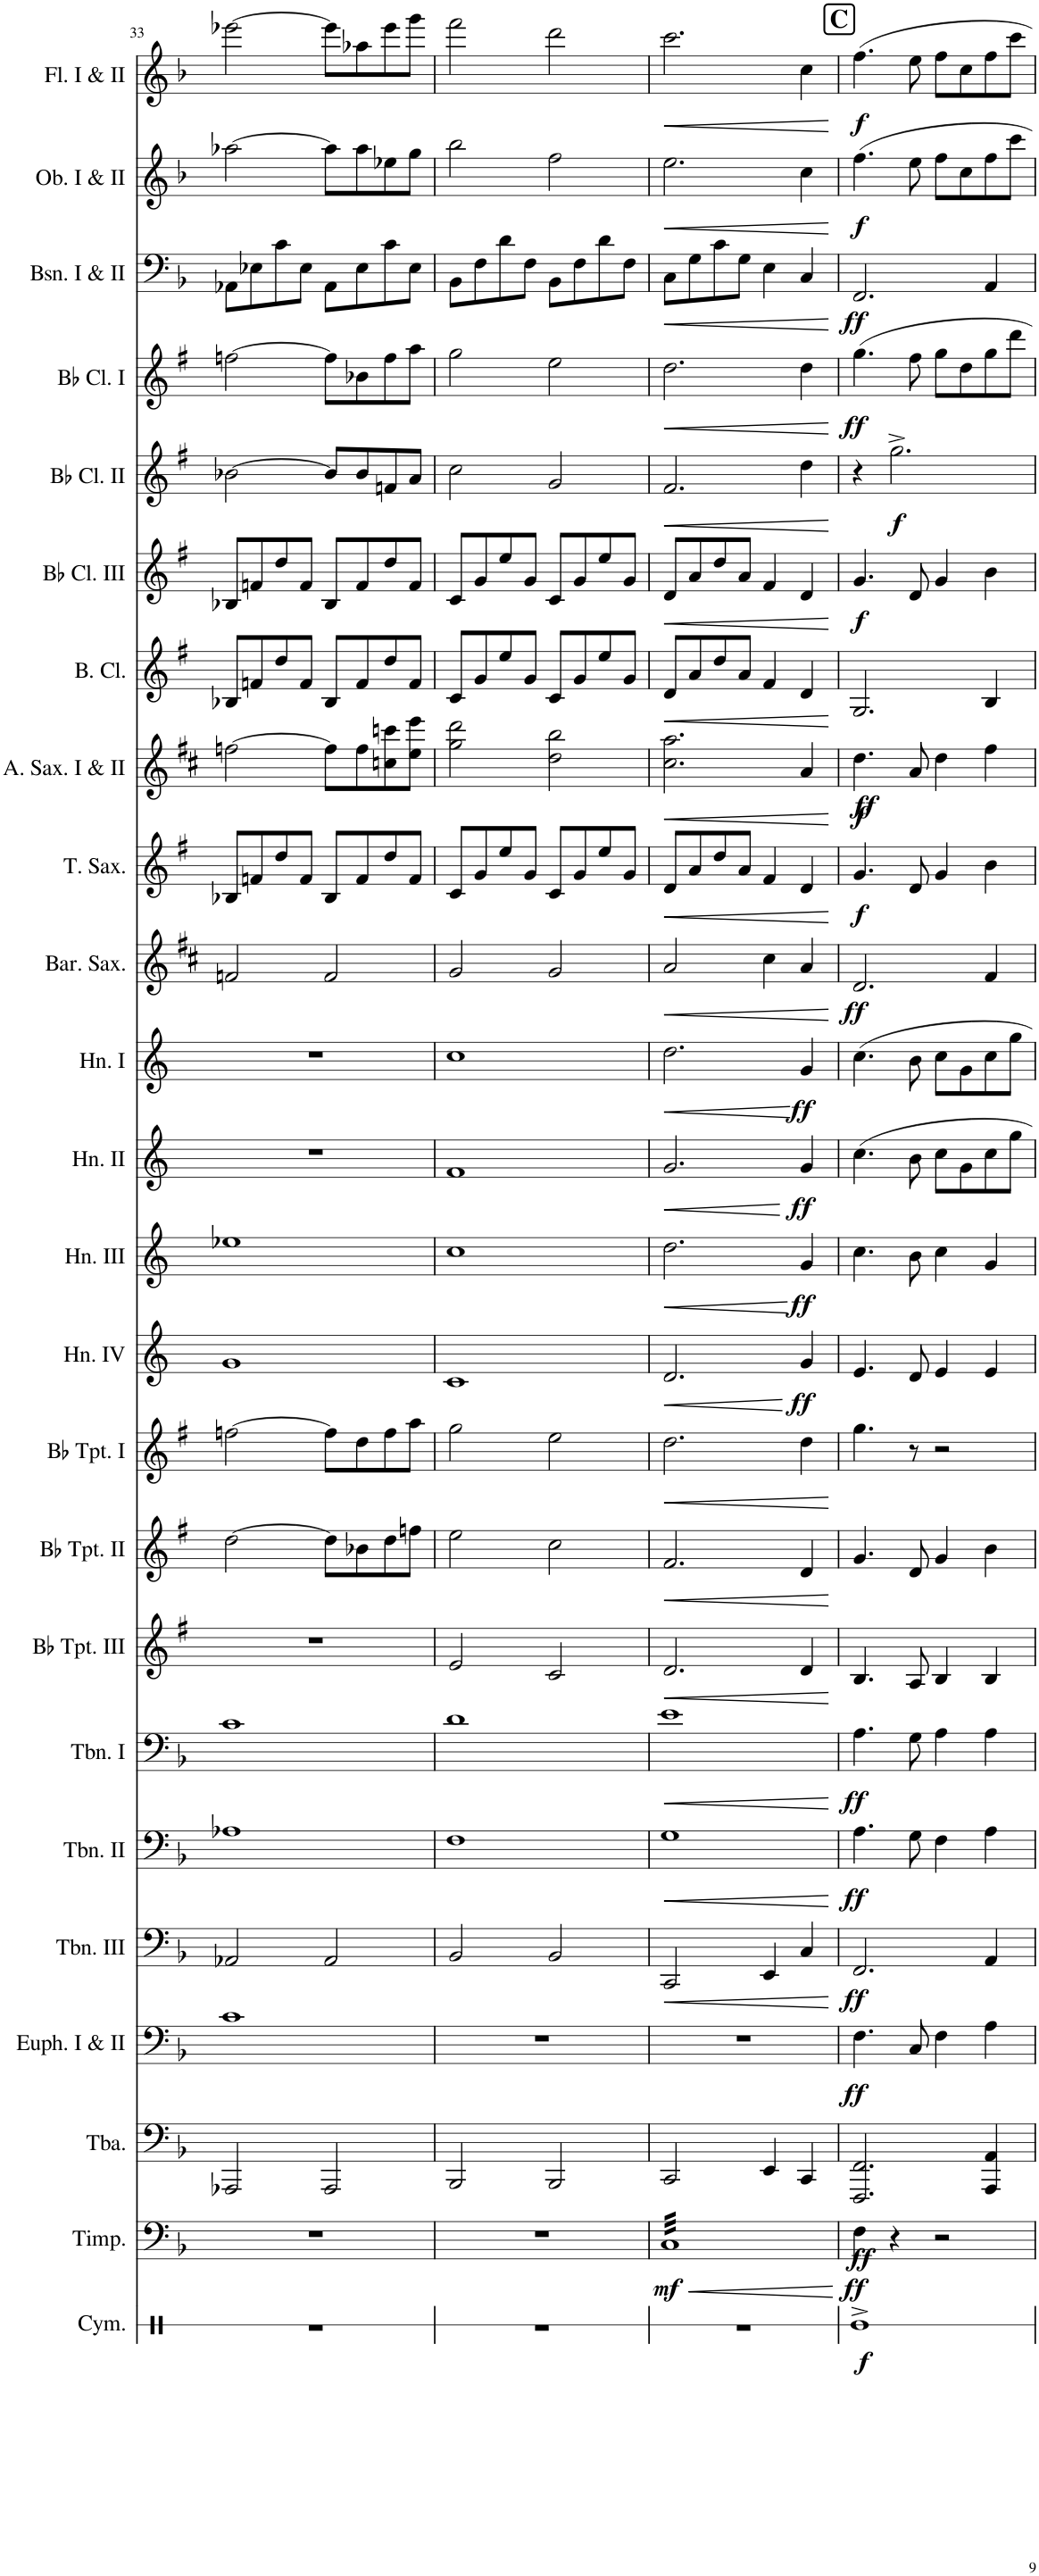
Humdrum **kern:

**kern	**dynam	**kern	**dynam	**kern	**kern	**dynam	**kern	**dynam	**kern	**dynam	**kern	**dynam	**kern	**dynam	**kern	**dynam	**kern	**dynam	**kern	**dynam	**kern	**dynam	**kern	**dynam	**kern	**dynam	**kern	**dynam	**kern	**dynam	**kern	**dynam	**kern	**dynam	**kern	**dynam	**kern	**dynam	**kern	**dynam	**kern	**dynam	**kern	**dynam	**kern	**dynam
*part24	*part24	*part23	*part23	*part22	*part21	*part21	*part20	*part20	*part19	*part19	*part18	*part18	*part17	*part17	*part16	*part16	*part15	*part15	*part14	*part14	*part13	*part13	*part12	*part12	*part11	*part11	*part10	*part10	*part9	*part9	*part8	*part8	*part7	*part7	*part6	*part6	*part5	*part5	*part4	*part4	*part3	*part3	*part2	*part2	*part1	*part1
*staff24	*staff24	*staff23	*staff23	*staff22	*staff21	*staff21	*staff20	*staff20	*staff19	*staff19	*staff18	*staff18	*staff17	*staff17	*staff16	*staff16	*staff15	*staff15	*staff14	*staff14	*staff13	*staff13	*staff12	*staff12	*staff11	*staff11	*staff10	*staff10	*staff9	*staff9	*staff8	*staff8	*staff7	*staff7	*staff6	*staff6	*staff5	*staff5	*staff4	*staff4	*staff3	*staff3	*staff2	*staff2	*staff1	*staff1
*I"Cymbal	*	*I"Timpani	*	*I"Tuba	*I"Euphonium I &amp; II	*	*I"Trombone III	*	*I"Trombone II	*	*I"Trombone I	*	*I"Bb Trumpet III	*	*I"Bb Trumpet II	*	*I"Bb Trumpet I	*	*I"Horn IV	*	*I"Horn III	*	*I"Horn II	*	*I"Horn I	*	*I"Baritone Saxophone	*	*I"Tenor Saxophone	*	*I"Alto Saxophone I &amp; II	*	*I"Bass Clarinet	*	*I"Bb Clarinet III	*	*I"Bb Clarinet II	*	*I"Bb Clarinet I	*	*I"Bassoon I &amp; II	*	*I"Oboe I &amp; II	*	*I"Flute I &amp; II	*
*I'Cym.	*	*I'Timp.	*	*I'Tba.	*I'Euph. I &amp; II	*	*I'Tbn. III	*	*I'Tbn. II	*	*I'Tbn. I	*	*I'Bb Tpt. III	*	*I'Bb Tpt. II	*	*I'Bb Tpt. I	*	*I'Hn. IV	*	*I'Hn. III	*	*I'Hn. II	*	*I'Hn. I	*	*I'Bar. Sax.	*	*I'T. Sax.	*	*I'A. Sax. I &amp; II	*	*I'B. Cl.	*	*I'Bb Cl. III	*	*I'Bb Cl. II	*	*I'Bb Cl. I	*	*I'Bsn. I &amp; II	*	*I'Ob. I &amp; II	*	*I'Fl. I &amp; II	*
!!LO:PB:g=z
*clefX	*	*clefF4	*	*clefF4	*clefF4	*	*clefF4	*	*clefF4	*	*clefF4	*	*clefG2	*	*clefG2	*	*clefG2	*	*clefG2	*	*clefG2	*	*clefG2	*	*clefG2	*	*clefG2	*	*clefG2	*	*clefG2	*	*clefG2	*	*clefG2	*	*clefG2	*	*clefG2	*	*clefF4	*	*clefG2	*	*clefG2	*
*	*	*	*	*	*	*	*	*	*	*	*	*	*Trd1c2	*	*Trd1c2	*	*Trd1c2	*	*Trd4c7	*	*Trd4c7	*	*Trd4c7	*	*Trd4c7	*	*Trd12c21	*	*Trd8c14	*	*Trd5c9	*	*Trd8c14	*	*Trd1c2	*	*Trd1c2	*	*Trd1c2	*	*	*	*	*	*	*
*k[]	*	*k[b-]	*	*k[b-]	*k[b-]	*	*k[b-]	*	*k[b-]	*	*k[b-]	*	*k[f#]	*	*k[f#]	*	*k[f#]	*	*k[]	*	*k[]	*	*k[]	*	*k[]	*	*k[f#c#]	*	*k[f#]	*	*k[f#c#]	*	*k[f#]	*	*k[f#]	*	*k[f#]	*	*k[f#]	*	*k[b-]	*	*k[b-]	*	*k[b-]	*
*M4/4	*	*M4/4	*	*M4/4	*M4/4	*	*M4/4	*	*M4/4	*	*M4/4	*	*M4/4	*	*M4/4	*	*M4/4	*	*M4/4	*	*M4/4	*	*M4/4	*	*M4/4	*	*M4/4	*	*M4/4	*	*M4/4	*	*M4/4	*	*M4/4	*	*M4/4	*	*M4/4	*	*M4/4	*	*M4/4	*	*M4/4	*
=33	=33	=33	=33	=33	=33	=33	=33	=33	=33	=33	=33	=33	=33	=33	=33	=33	=33	=33	=33	=33	=33	=33	=33	=33	=33	=33	=33	=33	=33	=33	=33	=33	=33	=33	=33	=33	=33	=33	=33	=33	=33	=33	=33	=33	=33	=33
1r	.	1r	.	2AAA-X/	1c	.	2AA-X/	.	1A-X	.	1c	.	1r	.	[2dd\	.	[2ffn\	.	1g	.	1ee-X	.	1r	.	1r	.	2fn/	.	8B-X/L	.	[2ffn\	.	8B-X/L	.	8B-X/L	.	[2b-X\	.	[2ffn\	.	8AA-X\L	.	[2aa-X\	.	[2eee-X\	.
.	.	.	.	.	.	.	.	.	.	.	.	.	.	.	.	.	.	.	.	.	.	.	.	.	.	.	.	.	8fn/	.	.	.	8fn/	.	8fn/	.	.	.	.	.	8E-X\	.	.	.	.	.
.	.	.	.	.	.	.	.	.	.	.	.	.	.	.	.	.	.	.	.	.	.	.	.	.	.	.	.	.	8dd/	.	.	.	8dd/	.	8dd/	.	.	.	.	.	8c\	.	.	.	.	.
.	.	.	.	.	.	.	.	.	.	.	.	.	.	.	.	.	.	.	.	.	.	.	.	.	.	.	.	.	8f/J	.	.	.	8f/J	.	8f/J	.	.	.	.	.	8E-\J	.	.	.	.	.
.	.	.	.	2AAA-/	.	.	2AA-/	.	.	.	.	.	.	.	8dd\L]	.	8ff\L]	.	.	.	.	.	.	.	.	.	2f/	.	8B-/L	.	8ff\L]	.	8B-/L	.	8B-/L	.	8b-/L]	.	8ff\L]	.	8AA-\L	.	8aa-\L]	.	8eee-\L]	.
.	.	.	.	.	.	.	.	.	.	.	.	.	.	.	8b-X\	.	8dd\	.	.	.	.	.	.	.	.	.	.	.	8f/	.	8ff\	.	8f/	.	8f/	.	8b-/	.	8b-X\	.	8E-\	.	8aa-\	.	8aa-X\	.
.	.	.	.	.	.	.	.	.	.	.	.	.	.	.	8dd\	.	8ff\	.	.	.	.	.	.	.	.	.	.	.	8dd/	.	8ccn\ 8cccn\	.	8dd/	.	8dd/	.	8fn/	.	8ff\	.	8c\	.	8ee-X\	.	8eee-\	.
.	.	.	.	.	.	.	.	.	.	.	.	.	.	.	8ffn\J	.	8aa\J	.	.	.	.	.	.	.	.	.	.	.	8f/J	.	8ee\ 8eee\J	.	8f/J	.	8f/J	.	8a/J	.	8aa\J	.	8E-\J	.	8gg\J	.	8ggg\J	.
=34	=34	=34	=34	=34	=34	=34	=34	=34	=34	=34	=34	=34	=34	=34	=34	=34	=34	=34	=34	=34	=34	=34	=34	=34	=34	=34	=34	=34	=34	=34	=34	=34	=34	=34	=34	=34	=34	=34	=34	=34	=34	=34	=34	=34	=34	=34
1r	.	1r	.	2BBB-/	1r	.	2BB-/	.	1F	.	1d	.	2e/	.	2ee\	.	2gg\	.	1c	.	1cc	.	1f	.	1cc	.	2g/	.	8c/L	.	2gg\ 2ddd\	.	8c/L	.	8c/L	.	2cc\	.	2gg\	.	8BB-\L	.	2bb-\	.	2fff\	.
.	.	.	.	.	.	.	.	.	.	.	.	.	.	.	.	.	.	.	.	.	.	.	.	.	.	.	.	.	8g/	.	.	.	8g/	.	8g/	.	.	.	.	.	8F\	.	.	.	.	.
.	.	.	.	.	.	.	.	.	.	.	.	.	.	.	.	.	.	.	.	.	.	.	.	.	.	.	.	.	8ee/	.	.	.	8ee/	.	8ee/	.	.	.	.	.	8d\	.	.	.	.	.
.	.	.	.	.	.	.	.	.	.	.	.	.	.	.	.	.	.	.	.	.	.	.	.	.	.	.	.	.	8g/J	.	.	.	8g/J	.	8g/J	.	.	.	.	.	8F\J	.	.	.	.	.
.	.	.	.	2BBB-/	.	.	2BB-/	.	.	.	.	.	2c/	.	2cc\	.	2ee\	.	.	.	.	.	.	.	.	.	2g/	.	8c/L	.	2dd\ 2bb\	.	8c/L	.	8c/L	.	2g/	.	2ee\	.	8BB-\L	.	2ff\	.	2ddd\	.
.	.	.	.	.	.	.	.	.	.	.	.	.	.	.	.	.	.	.	.	.	.	.	.	.	.	.	.	.	8g/	.	.	.	8g/	.	8g/	.	.	.	.	.	8F\	.	.	.	.	.
.	.	.	.	.	.	.	.	.	.	.	.	.	.	.	.	.	.	.	.	.	.	.	.	.	.	.	.	.	8ee/	.	.	.	8ee/	.	8ee/	.	.	.	.	.	8d\	.	.	.	.	.
.	.	.	.	.	.	.	.	.	.	.	.	.	.	.	.	.	.	.	.	.	.	.	.	.	.	.	.	.	8g/J	.	.	.	8g/J	.	8g/J	.	.	.	.	.	8F\J	.	.	.	.	.
=35	=35	=35	=35	=35	=35	=35	=35	=35	=35	=35	=35	=35	=35	=35	=35	=35	=35	=35	=35	=35	=35	=35	=35	=35	=35	=35	=35	=35	=35	=35	=35	=35	=35	=35	=35	=35	=35	=35	=35	=35	=35	=35	=35	=35	=35	=35
!	!	!	!LO:HP:b	!	!	!	!	!LO:HP:b	!	!LO:HP:b	!	!LO:HP:b	!	!LO:HP:b	!	!LO:HP:b	!	!LO:HP:b	!	!LO:HP:b	!	!LO:HP:b	!	!LO:HP:b	!	!LO:HP:b	!	!LO:HP:b	!	!LO:HP:b	!	!LO:HP:b	!	!LO:HP:b	!	!LO:HP:b	!	!LO:HP:b	!	!LO:HP:b	!	!LO:HP:b	!	!LO:HP:b	!	!LO:HP:b
!	!	!	!LO:DY:n=1:b	!	!	!	!	!	!	!	!	!	!	!	!	!	!	!	!	!	!	!	!	!	!	!	!	!	!	!	!	!	!	!	!	!	!	!	!	!	!	!	!	!	!	!
*	*	*tremolo	*	*	*	*	*	*	*	*	*	*	*	*	*	*	*	*	*	*	*	*	*	*	*	*	*	*	*	*	*	*	*	*	*	*	*	*	*	*	*	*	*	*	*	*
1r	.	32CLLL	< mf	2CC/	1r	.	2CC/	<	1G	<	1e	<	2.d/	<	2.f#/	<	2.dd\	<	2.d/	<	2.dd\	<	2.g/	<	2.dd\	<	2a/	<	8d/L	<	2.cc#\ 2.aa\	<	8d/L	<	8d/L	<	2.f#/	<	2.dd\	<	8C\L	<	2.ee\	<	2.ccc\	<
.	.	32C	.	.	.	.	.	.	.	.	.	.	.	.	.	.	.	.	.	.	.	.	.	.	.	.	.	.	.	.	.	.	.	.	.	.	.	.	.	.	.	.	.	.	.	.
.	.	32C	.	.	.	.	.	.	.	.	.	.	.	.	.	.	.	.	.	.	.	.	.	.	.	.	.	.	.	.	.	.	.	.	.	.	.	.	.	.	.	.	.	.	.	.
.	.	32C	.	.	.	.	.	.	.	.	.	.	.	.	.	.	.	.	.	.	.	.	.	.	.	.	.	.	.	.	.	.	.	.	.	.	.	.	.	.	.	.	.	.	.	.
.	.	32C	.	.	.	.	.	.	.	.	.	.	.	.	.	.	.	.	.	.	.	.	.	.	.	.	.	.	8a/	.	.	.	8a/	.	8a/	.	.	.	.	.	8G\	.	.	.	.	.
.	.	32C	.	.	.	.	.	.	.	.	.	.	.	.	.	.	.	.	.	.	.	.	.	.	.	.	.	.	.	.	.	.	.	.	.	.	.	.	.	.	.	.	.	.	.	.
.	.	32C	.	.	.	.	.	.	.	.	.	.	.	.	.	.	.	.	.	.	.	.	.	.	.	.	.	.	.	.	.	.	.	.	.	.	.	.	.	.	.	.	.	.	.	.
.	.	32C	.	.	.	.	.	.	.	.	.	.	.	.	.	.	.	.	.	.	.	.	.	.	.	.	.	.	.	.	.	.	.	.	.	.	.	.	.	.	.	.	.	.	.	.
.	.	32C	.	.	.	.	.	.	.	.	.	.	.	.	.	.	.	.	.	.	.	.	.	.	.	.	.	.	8dd/	.	.	.	8dd/	.	8dd/	.	.	.	.	.	8c\	.	.	.	.	.
.	.	32C	.	.	.	.	.	.	.	.	.	.	.	.	.	.	.	.	.	.	.	.	.	.	.	.	.	.	.	.	.	.	.	.	.	.	.	.	.	.	.	.	.	.	.	.
.	.	32C	.	.	.	.	.	.	.	.	.	.	.	.	.	.	.	.	.	.	.	.	.	.	.	.	.	.	.	.	.	.	.	.	.	.	.	.	.	.	.	.	.	.	.	.
.	.	32C	.	.	.	.	.	.	.	.	.	.	.	.	.	.	.	.	.	.	.	.	.	.	.	.	.	.	.	.	.	.	.	.	.	.	.	.	.	.	.	.	.	.	.	.
.	.	32C	.	.	.	.	.	.	.	.	.	.	.	.	.	.	.	.	.	.	.	.	.	.	.	.	.	.	8a/J	.	.	.	8a/J	.	8a/J	.	.	.	.	.	8G\J	.	.	.	.	.
.	.	32C	.	.	.	.	.	.	.	.	.	.	.	.	.	.	.	.	.	.	.	.	.	.	.	.	.	.	.	.	.	.	.	.	.	.	.	.	.	.	.	.	.	.	.	.
.	.	32C	.	.	.	.	.	.	.	.	.	.	.	.	.	.	.	.	.	.	.	.	.	.	.	.	.	.	.	.	.	.	.	.	.	.	.	.	.	.	.	.	.	.	.	.
.	.	32C	.	.	.	.	.	.	.	.	.	.	.	.	.	.	.	.	.	.	.	.	.	.	.	.	.	.	.	.	.	.	.	.	.	.	.	.	.	.	.	.	.	.	.	.
.	.	32C	.	4EE/	.	.	4EE/	.	.	.	.	.	.	.	.	.	.	.	.	.	.	.	.	.	.	.	4cc#\	.	4f#/	.	.	.	4f#/	.	4f#/	.	.	.	.	.	4E\	.	.	.	.	.
.	.	32C	.	.	.	.	.	.	.	.	.	.	.	.	.	.	.	.	.	.	.	.	.	.	.	.	.	.	.	.	.	.	.	.	.	.	.	.	.	.	.	.	.	.	.	.
.	.	32C	.	.	.	.	.	.	.	.	.	.	.	.	.	.	.	.	.	.	.	.	.	.	.	.	.	.	.	.	.	.	.	.	.	.	.	.	.	.	.	.	.	.	.	.
.	.	32C	.	.	.	.	.	.	.	.	.	.	.	.	.	.	.	.	.	.	.	.	.	.	.	.	.	.	.	.	.	.	.	.	.	.	.	.	.	.	.	.	.	.	.	.
.	.	32C	.	.	.	.	.	.	.	.	.	.	.	.	.	.	.	.	.	.	.	.	.	.	.	.	.	.	.	.	.	.	.	.	.	.	.	.	.	.	.	.	.	.	.	.
.	.	32C	.	.	.	.	.	.	.	.	.	.	.	.	.	.	.	.	.	.	.	.	.	.	.	.	.	.	.	.	.	.	.	.	.	.	.	.	.	.	.	.	.	.	.	.
.	.	32C	.	.	.	.	.	.	.	.	.	.	.	.	.	.	.	.	.	.	.	.	.	.	.	.	.	.	.	.	.	.	.	.	.	.	.	.	.	.	.	.	.	.	.	.
.	.	32C	.	.	.	.	.	.	.	.	.	.	.	.	.	.	.	.	.	.	.	.	.	.	.	.	.	.	.	.	.	.	.	.	.	.	.	.	.	.	.	.	.	.	.	.
!	!	!	!	!	!	!	!	!	!	!	!	!	!	!	!	!	!	!	!	!LO:DY:b	!	!LO:DY:b	!	!LO:DY:b	!	!LO:DY:b	!	!	!	!	!	!	!	!	!	!	!	!	!	!	!	!	!	!	!	!
.	.	32C	.	4CC/	.	.	4C/	.	.	.	.	.	4d/	.	4d/	.	4dd\	.	4g/	ff	4g/	ff	4g/	ff	4g/	ff	4a/	.	4d/	.	4a/	.	4d/	.	4d/	.	4dd\	.	4dd\	.	4C/	.	4cc\	.	4cc\	.
.	.	32C	.	.	.	.	.	.	.	.	.	.	.	.	.	.	.	.	.	.	.	.	.	.	.	.	.	.	.	.	.	.	.	.	.	.	.	.	.	.	.	.	.	.	.	.
.	.	32C	.	.	.	.	.	.	.	.	.	.	.	.	.	.	.	.	.	.	.	.	.	.	.	.	.	.	.	.	.	.	.	.	.	.	.	.	.	.	.	.	.	.	.	.
.	.	32C	.	.	.	.	.	.	.	.	.	.	.	.	.	.	.	.	.	.	.	.	.	.	.	.	.	.	.	.	.	.	.	.	.	.	.	.	.	.	.	.	.	.	.	.
.	.	32C	.	.	.	.	.	.	.	.	.	.	.	.	.	.	.	.	.	.	.	.	.	.	.	.	.	.	.	.	.	.	.	.	.	.	.	.	.	.	.	.	.	.	.	.
.	.	32C	.	.	.	.	.	.	.	.	.	.	.	.	.	.	.	.	.	.	.	.	.	.	.	.	.	.	.	.	.	.	.	.	.	.	.	.	.	.	.	.	.	.	.	.
.	.	32C	.	.	.	.	.	.	.	.	.	.	.	.	.	.	.	.	.	.	.	.	.	.	.	.	.	.	.	.	.	.	.	.	.	.	.	.	.	.	.	.	.	.	.	.
.	.	32CJJJ	.	.	.	.	.	.	.	.	.	.	.	.	.	.	.	.	.	.	.	.	.	.	.	.	.	.	.	.	.	.	.	.	.	.	.	.	.	.	.	.	.	.	.	.
*	*	*Xtremolo	*	*	*	*	*	*	*	*	*	*	*	*	*	*	*	*	*	*	*	*	*	*	*	*	*	*	*	*	*	*	*	*	*	*	*	*	*	*	*	*	*	*	*	*
.	.	.	[	.	.	.	.	[	.	[	.	[	.	[	.	[	.	[	.	[	.	[	.	[	.	[	.	[	.	[	.	[	.	[	.	[	.	[	.	[	.	[	.	[	.	[
!!LO:REH:place=s1:a:B:cj:fs=14:t=C
=36	=36	=36	=36	=36	=36	=36	=36	=36	=36	=36	=36	=36	=36	=36	=36	=36	=36	=36	=36	=36	=36	=36	=36	=36	=36	=36	=36	=36	=36	=36	=36	=36	=36	=36	=36	=36	=36	=36	=36	=36	=36	=36	=36	=36	=36	=36
!	!LO:DY:b	!	!LO:DY:b	!	!	!	!	!	!	!	!	!	!	!	!	!	!	!	!	!	!	!	!	!	!	!	!	!	!	!	!	!	!	!	!	!	!	!	!	!	!	!	!	!	!	!
!	!	!	!LO:DY:n=1:b	!	!	!LO:DY:b	!	!LO:DY:b	!	!LO:DY:b	!	!LO:DY:b	!	!	!	!	!	!	!	!	!	!	!	!	!	!	!	!LO:DY:b	!	!LO:DY:b	!	!LO:DY:b	!	!	!	!	!	!	!	!	!	!	!	!	!	!
!	!	!	!	!	!	!	!	!	!	!	!	!	!	!	!	!	!	!	!	!	!	!	!	!	!	!	!	!	!	!	!	!LO:DY:n=1:b	!	!	!	!LO:DY:b	!	!	!	!LO:DY:b	!	!LO:DY:b	!	!LO:DY:b	!	!LO:DY:b
1Re^	f	4F\	ff ff	2.FFF/ 2.FF/	4.F\	ff	2.FF/	ff	4.A\	ff	4.A\	ff	4.B/	.	4.g/	.	4.gg\	.	4.e/	.	4.cc\	.	4.cc\	.	4.cc\	.	2.d/	ff	4.g/	f	4.dd\	f ff	2.G/	.	4.g/	f	4r	.	4.gg\	ff	2.FF/	ff	4.ff\	f	4.ff\	f
!	!	!	!	!	!	!	!	!	!	!	!	!	!	!	!	!	!	!	!	!	!	!	!	!	!	!	!	!	!	!	!	!	!	!	!	!	!	!LO:DY:b	!	!	!	!	!	!	!	!
.	.	4r	.	.	.	.	.	.	.	.	.	.	.	.	.	.	.	.	.	.	.	.	.	.	.	.	.	.	.	.	.	.	.	.	.	.	2.gg^\	f	.	.	.	.	.	.	.	.
.	.	.	.	.	8C/	.	.	.	8G\	.	8G\	.	8A/	.	8d/	.	8r	.	8d/	.	8b\	.	8b\	.	8b\	.	.	.	8d/	.	8a/	.	.	.	8d/	.	.	.	8ff#\	.	.	.	8ee\	.	8ee\	.
.	.	2r	.	.	4F\	.	.	.	4F\	.	4A\	.	4B/	.	4g/	.	2r	.	4e/	.	4cc\	.	8cc\L	.	8cc\L	.	.	.	4g/	.	4dd\	.	.	.	4g/	.	.	.	8gg\L	.	.	.	8ff\L	.	8ff\L	.
.	.	.	.	.	.	.	.	.	.	.	.	.	.	.	.	.	.	.	.	.	.	.	8g\	.	8g\	.	.	.	.	.	.	.	.	.	.	.	.	.	8dd\	.	.	.	8cc\	.	8cc\	.
.	.	.	.	4AAA/ 4AA/	4A\	.	4AA/	.	4A\	.	4A\	.	4B/	.	4b\	.	.	.	4e/	.	4g/	.	8cc\	.	8cc\	.	4f#/	.	4b\	.	4ff#\	.	4B/	.	4b\	.	.	.	8gg\	.	4AA/	.	8ff\	.	8ff\	.
.	.	.	.	.	.	.	.	.	.	.	.	.	.	.	.	.	.	.	.	.	.	.	8gg\J	.	8gg\J	.	.	.	.	.	.	.	.	.	.	.	.	.	8ddd\J	.	.	.	8ccc\J	.	8ccc\J	.
=	=	=	=	=	=	=	=	=	=	=	=	=	=	=	=	=	=	=	=	=	=	=	=	=	=	=	=	=	=	=	=	=	=	=	=	=	=	=	=	=	=	=	=	=	=	=
*-	*-	*-	*-	*-	*-	*-	*-	*-	*-	*-	*-	*-	*-	*-	*-	*-	*-	*-	*-	*-	*-	*-	*-	*-	*-	*-	*-	*-	*-	*-	*-	*-	*-	*-	*-	*-	*-	*-	*-	*-	*-	*-	*-	*-	*-	*-
